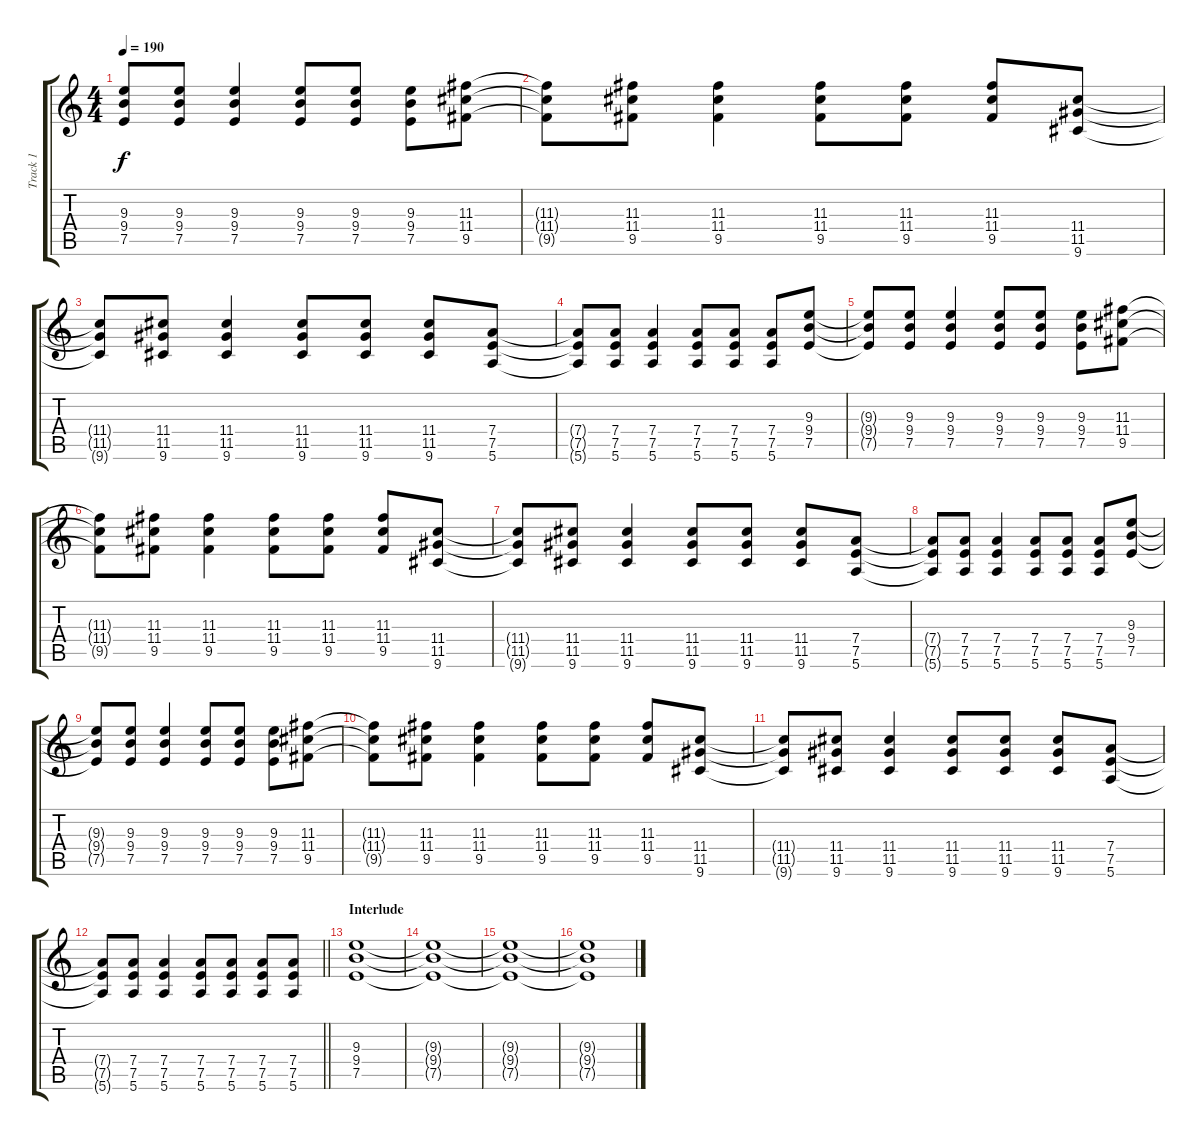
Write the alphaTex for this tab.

\track ("Track 1" "Track 1") {instrument distortionguitar}
\staff {score tabs}
\tuning (E4 B3 G3 D3 A2 E2) {hide}
\ts (4 4)
\tempo 190
\clef g2
\ks c
(9.3{t} 9.4{t} 7.5{t}).8{dy f} (9.3 9.4 7.5).8 (9.3 9.4 7.5).4 (9.3 9.4 7.5).8 (9.3 9.4 7.5).8 (9.3 9.4 7.5).8 (11.3 11.4 9.5).8 |
(11.3{t} 11.4{t} 9.5{t}).8 (11.3 11.4 9.5).8 (11.3 11.4 9.5).4 (11.3 11.4 9.5).8 (11.3 11.4 9.5).8 (11.3 11.4 9.5).8 (11.4 11.5 9.6).8 |
(11.4{t} 11.5{t} 9.6{t}).8 (11.4 11.5 9.6).8 (11.4 11.5 9.6).4 (11.4 11.5 9.6).8 (11.4 11.5 9.6).8 (11.4 11.5 9.6).8 (7.4 7.5 5.6).8 |
(7.4{t} 7.5{t} 5.6{t}).8 (7.4 7.5 5.6).8 (7.4 7.5 5.6).4 (7.4 7.5 5.6).8 (7.4 7.5 5.6).8 (7.4 7.5 5.6).8 (9.3 9.4 7.5).8 |
(9.3{t} 9.4{t} 7.5{t}).8 (9.3 9.4 7.5).8 (9.3 9.4 7.5).4 (9.3 9.4 7.5).8 (9.3 9.4 7.5).8 (9.3 9.4 7.5).8 (11.3 11.4 9.5).8 |
(11.3{t} 11.4{t} 9.5{t}).8 (11.3 11.4 9.5).8 (11.3 11.4 9.5).4 (11.3 11.4 9.5).8 (11.3 11.4 9.5).8 (11.3 11.4 9.5).8 (11.4 11.5 9.6).8 |
(11.4{t} 11.5{t} 9.6{t}).8 (11.4 11.5 9.6).8 (11.4 11.5 9.6).4 (11.4 11.5 9.6).8 (11.4 11.5 9.6).8 (11.4 11.5 9.6).8 (7.4 7.5 5.6).8 |
(7.4{t} 7.5{t} 5.6{t}).8 (7.4 7.5 5.6).8 (7.4 7.5 5.6).4 (7.4 7.5 5.6).8 (7.4 7.5 5.6).8 (7.4 7.5 5.6).8 (9.3 9.4 7.5).8 |
(9.3{t} 9.4{t} 7.5{t}).8 (9.3 9.4 7.5).8 (9.3 9.4 7.5).4 (9.3 9.4 7.5).8 (9.3 9.4 7.5).8 (9.3 9.4 7.5).8 (11.3 11.4 9.5).8 |
(11.3{t} 11.4{t} 9.5{t}).8 (11.3 11.4 9.5).8 (11.3 11.4 9.5).4 (11.3 11.4 9.5).8 (11.3 11.4 9.5).8 (11.3 11.4 9.5).8 (11.4 11.5 9.6).8 |
(11.4{t} 11.5{t} 9.6{t}).8 (11.4 11.5 9.6).8 (11.4 11.5 9.6).4 (11.4 11.5 9.6).8 (11.4 11.5 9.6).8 (11.4 11.5 9.6).8 (7.4 7.5 5.6).8 |
\barLineRight lightlight
(7.4{t} 7.5{t} 5.6{t}).8 (7.4 7.5 5.6).8 (7.4 7.5 5.6).4 (7.4 7.5 5.6).8 (7.4 7.5 5.6).8 (7.4 7.5 5.6).8 (7.4 7.5 5.6).8 |
\section ("" "Interlude")
(9.3 9.4 7.5).1{volume 6} |
(9.3{t} 9.4{t} 7.5{t}).1 |
(9.3{t} 9.4{t} 7.5{t}).1 |
(9.3{t} 9.4{t} 7.5{t}).1
